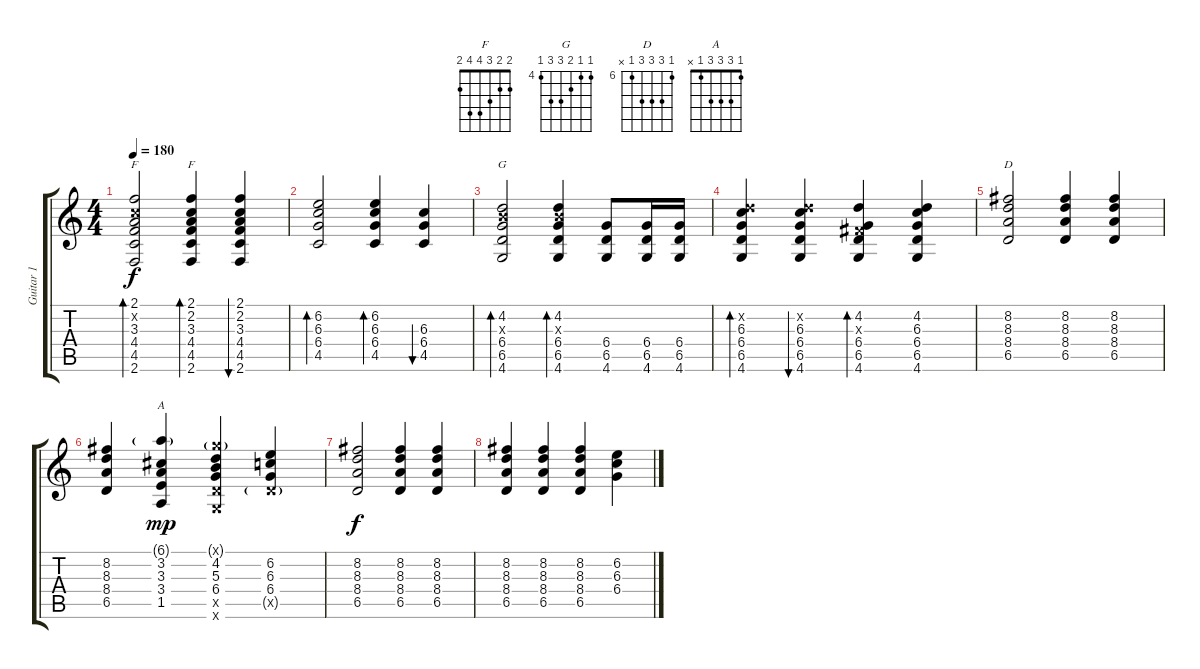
\track ("Guitar 1 " "Guitar 1 ") {instrument acousticguitarsteel}
\staff {score tabs}
\tuning (Eb4 Bb3 Gb3 Db3 Ab2 Eb2) {hide}
\chord ("F" 9 11 11 11 9 x) {firstfret 9}
\chord ("F" 2 2 3 4 4 2)
\chord ("G" 4 4 5 6 6 4) {firstfret 4}
\chord ("D" 6 8 8 8 6 x) {firstfret 6}
\chord ("A" 1 3 3 3 1 x)
\ts (4 4)
\tempo 180
\clef g2
\ks c
(2.1 2.2{x} 3.3 4.4 4.5 2.6).2{bd 120 ch "F" dy f volume 9} (2.1 2.2 3.3 4.4 4.5 2.6).4{bd 120 ch "F"} (2.1 2.2 3.3 4.4 4.5 2.6).4{bu 120} |
(6.2 6.3 6.4 4.5).2{bd 240} (6.2 6.3 6.4 4.5).4{bd 240} (6.3 6.4 4.5).4{bu 240} |
(4.2 5.3{x} 6.4 6.5 4.6).2{bd 240 ch "G"} (4.2 5.3{x} 6.4 6.5 4.6).4{bd 240} (6.4 6.5 4.6).8 (6.4 6.5 4.6).16 (6.4 6.5 4.6).16 |
(4.2{x} 6.3 6.4 6.5 4.6).4{bd 120} (4.2{x} 6.3 6.4 6.5 4.6).4{bu 60 volume 9} (4.2 0.3{x} 6.4 6.5 4.6).4{bd 60} (4.2 6.3 6.4 6.5 4.6).4 |
(8.2 8.3 8.4 6.5).2{ch "D"} (8.2 8.3 8.4 6.5).4 (8.2 8.3 8.4 6.5).4 |
(8.2 8.3 8.4 6.5).4 (6.1{g} 3.2 3.3 3.4 1.5).4{ch "A" dy mp volume 6} (4.1{g x} 4.2 5.3 6.4 6.5{x} 4.6{x}).4 (6.2 6.3 6.4 6.5{g x}).4 |
(8.2 8.3 8.4 6.5).2{dy f volume 4} (8.2 8.3 8.4 6.5).4 (8.2 8.3 8.4 6.5).4 |
(8.2 8.3 8.4 6.5).4 (8.2 8.3 8.4 6.5).4{volume 1} (8.2 8.3 8.4 6.5).4 (6.2 6.3 6.4).4
